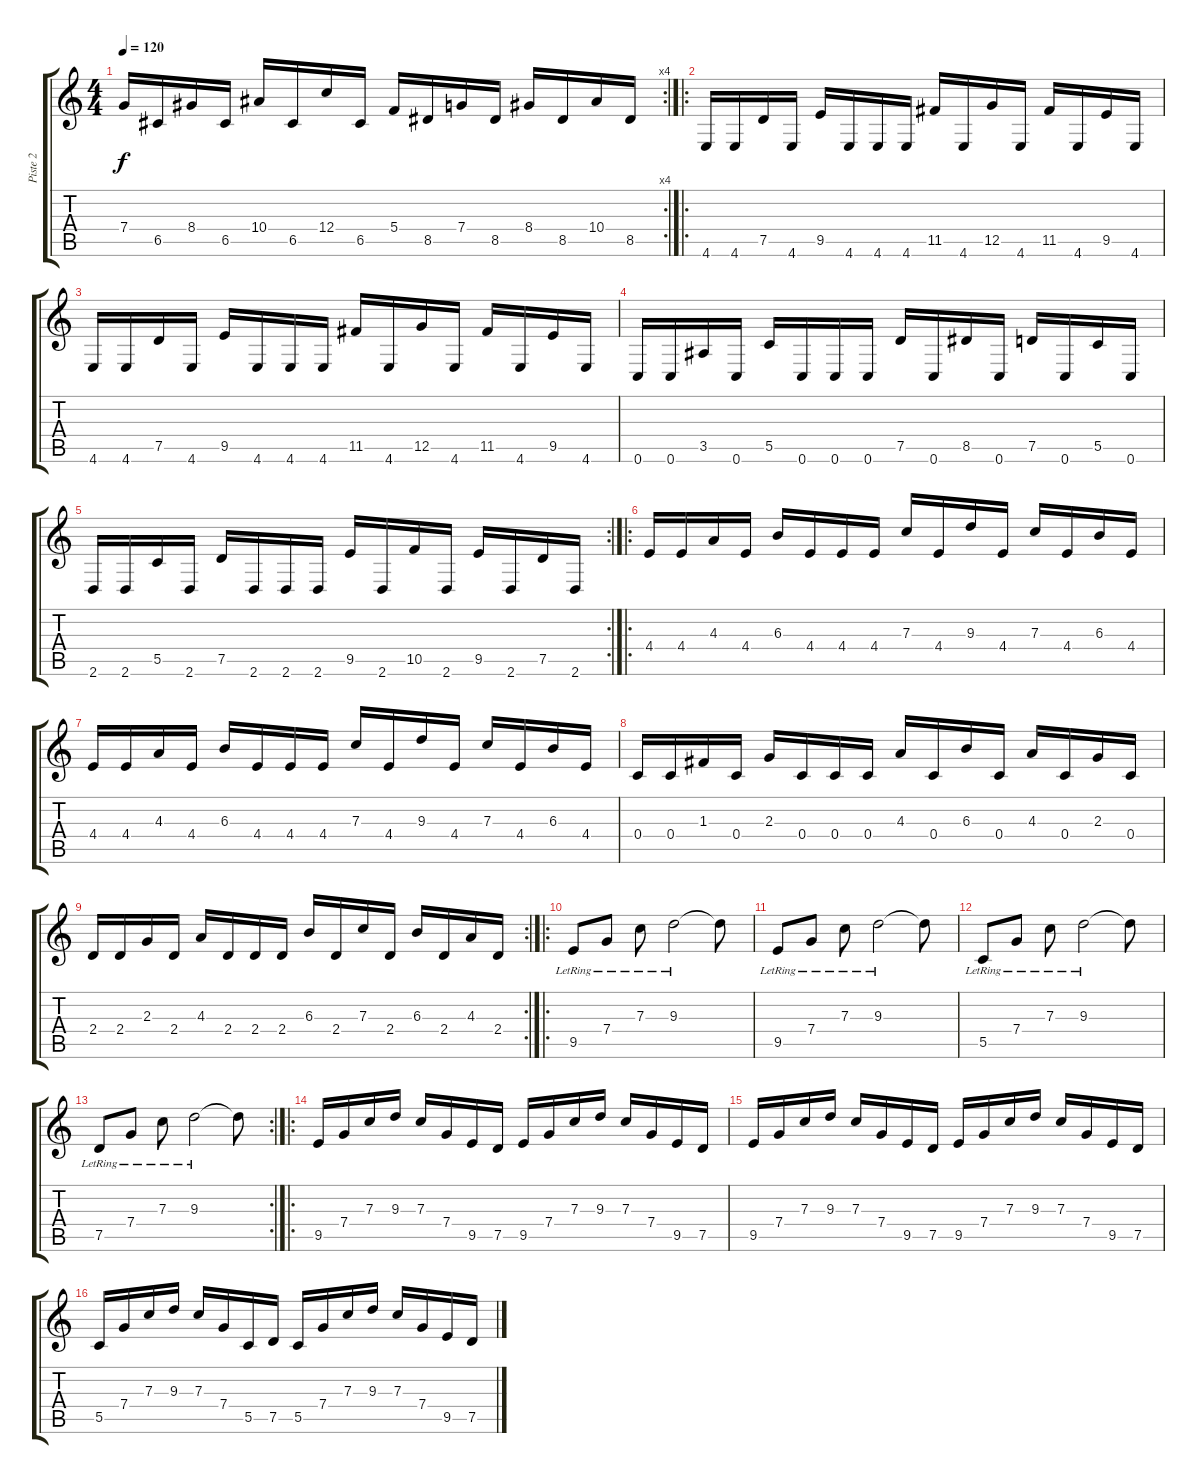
\track ("Piste 2" "Piste 2") {instrument distortionguitar}
\staff {score tabs}
\tuning (D4 A3 F3 C3 G2 C2) {hide}
\rc 4
\ts (4 4)
\tempo 120
\clef g2
\ks c
7.4.16{dy f} 6.5.16 8.4.16 6.5.16 10.4.16 6.5.16 12.4.16 6.5.16 5.4.16 8.5.16 7.4.16 8.5.16 8.4.16 8.5.16 10.4.16 8.5.16 |
\ro
4.6.16 4.6.16 7.5.16 4.6.16 9.5.16 4.6.16 4.6.16 4.6.16 11.5.16 4.6.16 12.5.16 4.6.16 11.5.16 4.6.16 9.5.16 4.6.16 |
4.6.16 4.6.16 7.5.16 4.6.16 9.5.16 4.6.16 4.6.16 4.6.16 11.5.16 4.6.16 12.5.16 4.6.16 11.5.16 4.6.16 9.5.16 4.6.16 |
0.6.16 0.6.16 3.5.16 0.6.16 5.5.16 0.6.16 0.6.16 0.6.16 7.5.16 0.6.16 8.5.16 0.6.16 7.5.16 0.6.16 5.5.16 0.6.16 |
\rc 2
2.6.16 2.6.16 5.5.16 2.6.16 7.5.16 2.6.16 2.6.16 2.6.16 9.5.16 2.6.16 10.5.16 2.6.16 9.5.16 2.6.16 7.5.16 2.6.16 |
\ro
4.4.16 4.4.16 4.3.16 4.4.16 6.3.16 4.4.16 4.4.16 4.4.16 7.3.16 4.4.16 9.3.16 4.4.16 7.3.16 4.4.16 6.3.16 4.4.16 |
4.4.16 4.4.16 4.3.16 4.4.16 6.3.16 4.4.16 4.4.16 4.4.16 7.3.16 4.4.16 9.3.16 4.4.16 7.3.16 4.4.16 6.3.16 4.4.16 |
0.4.16 0.4.16 1.3.16 0.4.16 2.3.16 0.4.16 0.4.16 0.4.16 4.3.16 0.4.16 6.3.16 0.4.16 4.3.16 0.4.16 2.3.16 0.4.16 |
\rc 2
2.4.16 2.4.16 2.3.16 2.4.16 4.3.16 2.4.16 2.4.16 2.4.16 6.3.16 2.4.16 7.3.16 2.4.16 6.3.16 2.4.16 4.3.16 2.4.16 |
\ro
9.5{lr}.8 7.4{lr}.8 7.3{lr}.8 9.3{lr}.2 9.3{t}.8 |
9.5{lr}.8 7.4{lr}.8 7.3{lr}.8 9.3{lr}.2 9.3{t}.8 |
5.5{lr}.8 7.4{lr}.8 7.3{lr}.8 9.3{lr}.2 9.3{t}.8 |
\rc 2
7.5{lr}.8 7.4{lr}.8 7.3{lr}.8 9.3{lr}.2 9.3{t}.8 |
\ro
9.5.16 7.4.16 7.3.16 9.3.16 7.3.16 7.4.16 9.5.16 7.5.16 9.5.16 7.4.16 7.3.16 9.3.16 7.3.16 7.4.16 9.5.16 7.5.16 |
9.5.16 7.4.16 7.3.16 9.3.16 7.3.16 7.4.16 9.5.16 7.5.16 9.5.16 7.4.16 7.3.16 9.3.16 7.3.16 7.4.16 9.5.16 7.5.16 |
5.5.16 7.4.16 7.3.16 9.3.16 7.3.16 7.4.16 5.5.16 7.5.16 5.5.16 7.4.16 7.3.16 9.3.16 7.3.16 7.4.16 9.5.16 7.5.16
